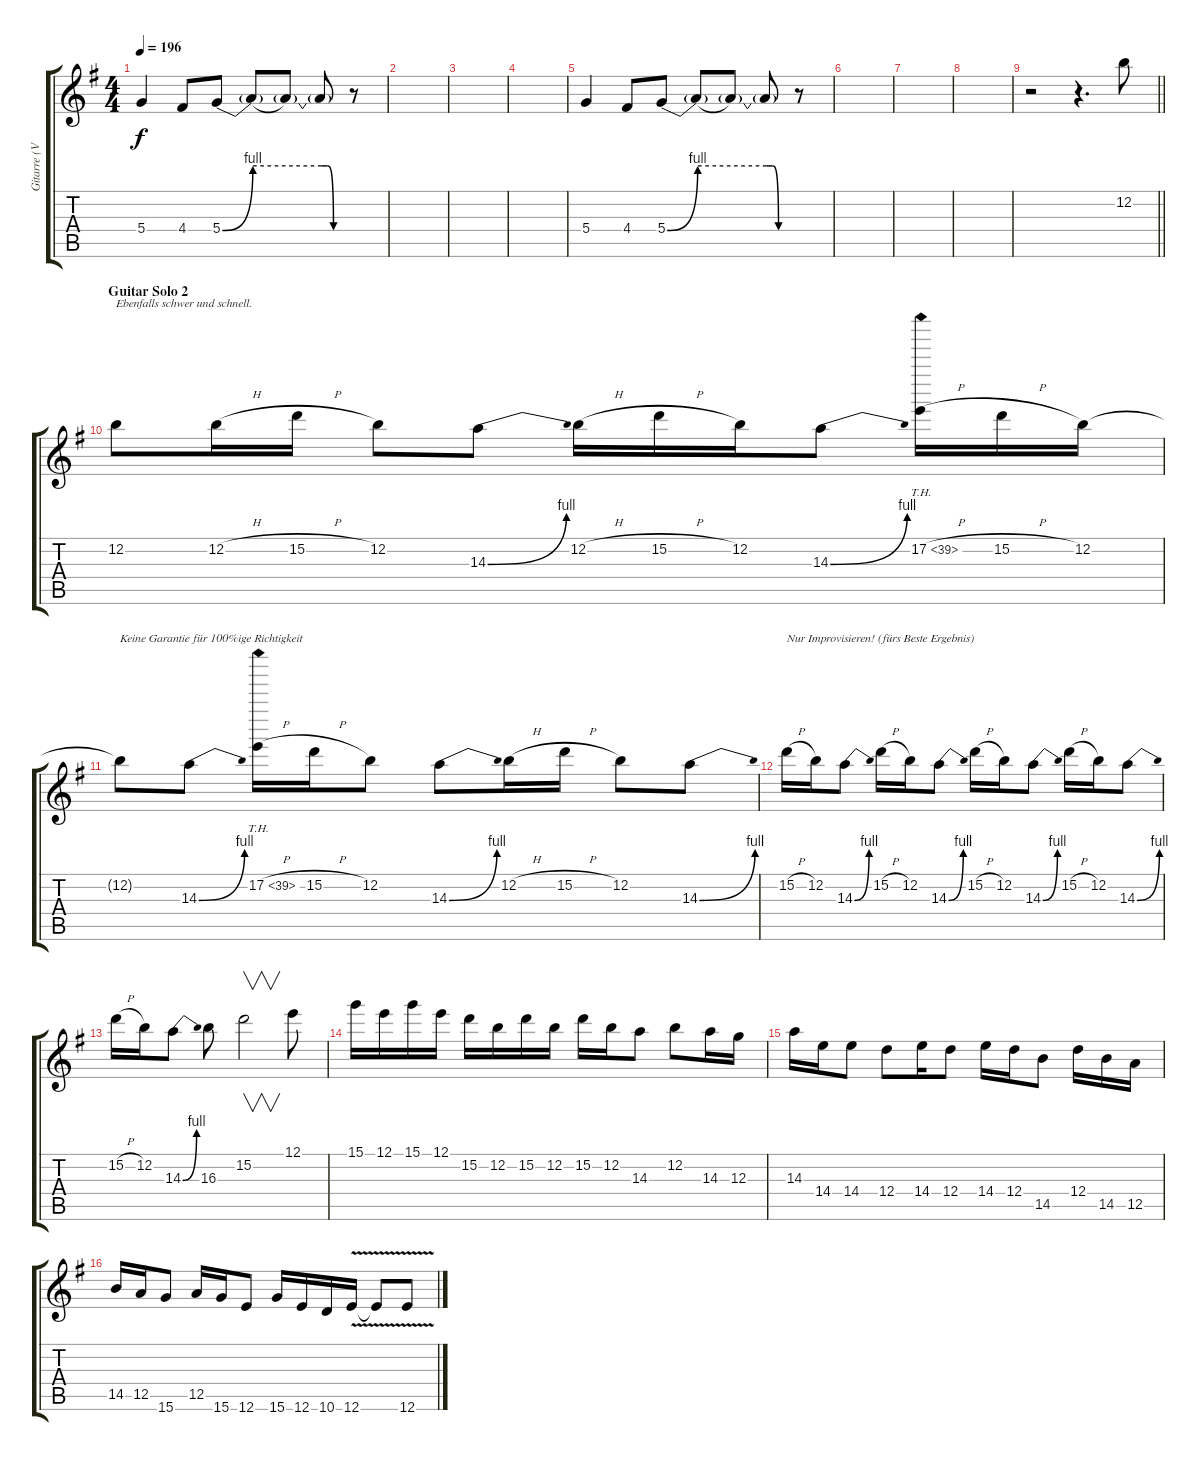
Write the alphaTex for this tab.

\track ("Gitarre (Verzerrt) Lead" "Gitarre (V") {instrument distortionguitar}
\staff {score tabs}
\tuning (E4 B3 G3 D3 A2 E2) {hide}
\ts (4 4)
\tempo 196
\clef g2
\ks g
5.4.4{dy f} 4.4.8 5.4{be (bend 0 0 60 4)}.8 5.4{be (hold 0 4 60 4) t}.8 5.4{t}.8 5.4{be (custom 0 4 15 4 30 0 60 0) t}.8 r.8 |
|
|
|
5.4.4 4.4.8 5.4{be (bend 0 0 60 4)}.8 5.4{be (hold 0 4 60 4) t}.8 5.4{t}.8 5.4{be (custom 0 4 15 4 30 0 60 0) t}.8 r.8 |
|
|
|
\barLineRight lightlight
r.2 r.4{d} 12.2.8 |
\section ("" "Guitar Solo 2")
12.2.8{txt "Ebenfalls schwer und schnell."} 12.2{h}.16 15.2{h}.16 12.2.8 14.3{be (bend 0 0 60 4)}.8 12.2{h}.16 15.2{h}.16 12.2.16 14.3{be (bend 0 0 60 4)}.8 17.2{th 22 h}.16 15.2{h}.16 12.2.16 |
12.2{t}.8{txt "Keine Garantie für 100%ige Richtigkeit"} 14.3{be (bend 0 0 60 4)}.8 17.2{th 22 h}.16 15.2{h}.16 12.2.8 14.3{be (bend 0 0 60 4)}.8 12.2{h}.16 15.2{h}.16 12.2.8 14.3{be (bend 0 0 60 4)}.8 |
15.2{h}.16{txt "Nur Improvisieren! (fürs Beste Ergebnis)"} 12.2.16 14.3{be (bend 0 0 60 4)}.8 15.2{h}.16 12.2.16 14.3{be (bend 0 0 60 4)}.8 15.2{h}.16 12.2.16 14.3{be (bend 0 0 60 4)}.8 15.2{h}.16 12.2.16 14.3{be (bend 0 0 60 4)}.8 |
15.2{h}.16 12.2.16 14.3{be (bend 0 0 60 4)}.8 16.3.8 15.2.2{v} 12.1.8 |
15.1.16 12.1.16 15.1.16 12.1.16 15.2.16 12.2.16 15.2.16 12.2.16 15.2.16 12.2.16 14.3.8 12.2.8 14.3.16 12.3.16 |
14.3.16 14.4.16 14.4.8 12.4.8 14.4.16 12.4.8 14.4.16 12.4.16 14.5.8 12.4.16 14.5.16 12.5.16 |
14.5.16 12.5.16 15.6.8 12.5.16 15.6.16 12.6.8 15.6.16 12.6.16 10.6.16 12.6{v}.16 12.6{t}.8 12.6{v}.8
